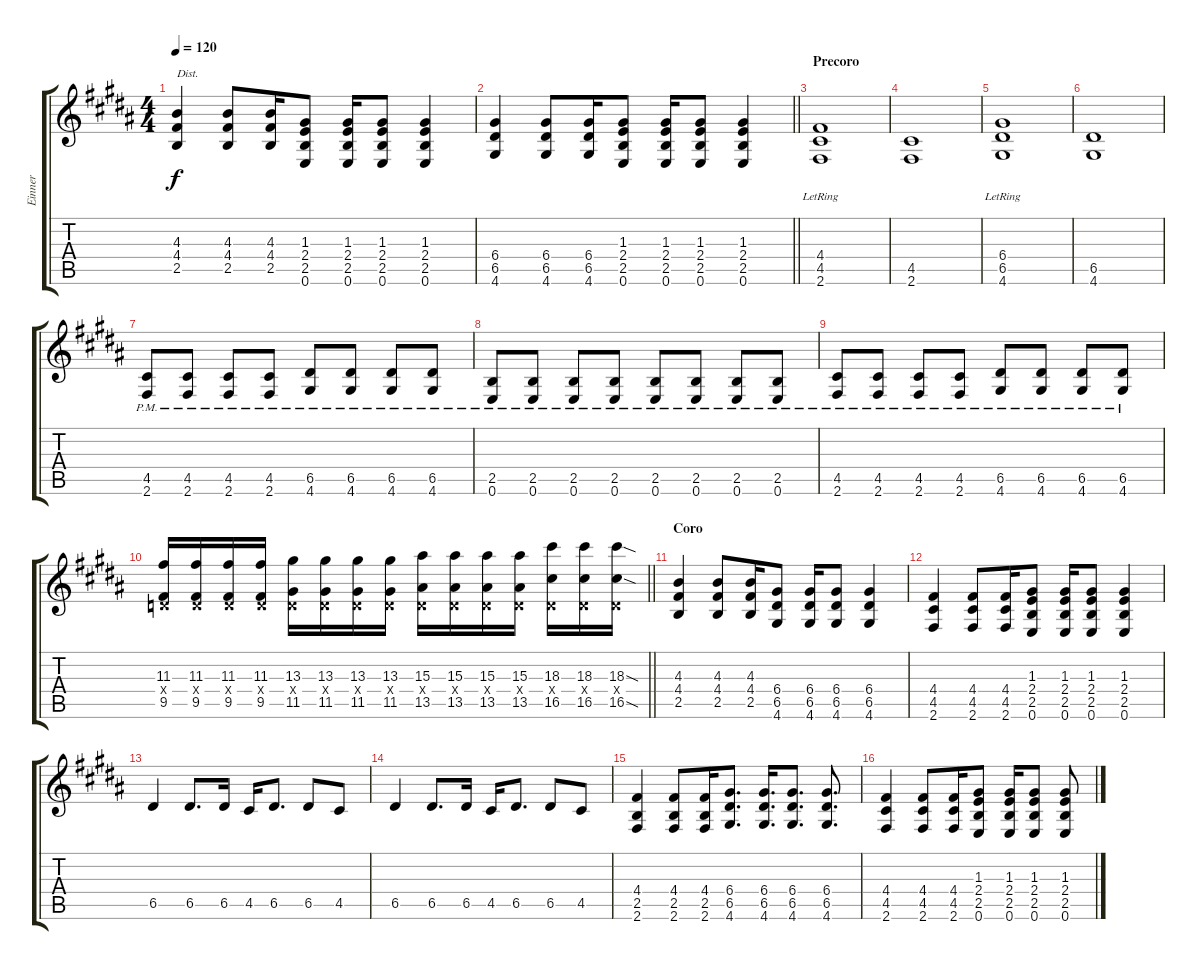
\track ("Einner" "Einner") {instrument acousticguitarsteel}
\staff {score tabs}
\tuning (E4 B3 G3 D3 A2 E2) {hide}
\ts (4 4)
\tempo 120
\clef g2
\ks b
(4.3 4.4 2.5).4{txt "Dist." dy f volume 13 instrument distortionguitar} (4.3 4.4 2.5).8 (4.3 4.4 2.5).16 (1.3 2.4 2.5 0.6).8 (1.3 2.4 2.5 0.6).16 (1.3 2.4 2.5 0.6).8 (1.3 2.4 2.5 0.6).4 |
\barLineRight lightlight
(6.4 6.5 4.6).4 (6.4 6.5 4.6).8 (6.4 6.5 4.6).16 (1.3 2.4 2.5 0.6).8 (1.3 2.4 2.5 0.6).16 (1.3 2.4 2.5 0.6).8 (1.3 2.4 2.5 0.6).4 |
\section ("" "Precoro")
(4.4{lr} 4.5 2.6).1 |
(4.5 2.6).1 |
(6.4{lr} 6.5 4.6).1 |
(6.5 4.6).1 |
(4.5{pm} 2.6{pm}).8 (4.5{pm} 2.6{pm}).8 (4.5{pm} 2.6{pm}).8 (4.5{pm} 2.6{pm}).8 (6.5{pm} 4.6{pm}).8 (6.5{pm} 4.6{pm}).8 (6.5{pm} 4.6{pm}).8 (6.5{pm} 4.6{pm}).8 |
(2.5{pm} 0.6{pm}).8 (2.5{pm} 0.6{pm}).8 (2.5{pm} 0.6{pm}).8 (2.5{pm} 0.6{pm}).8 (2.5{pm} 0.6{pm}).8 (2.5{pm} 0.6{pm}).8 (2.5{pm} 0.6{pm}).8 (2.5{pm} 0.6{pm}).8 |
(4.5{pm} 2.6{pm}).8 (4.5{pm} 2.6{pm}).8 (4.5{pm} 2.6{pm}).8 (4.5{pm} 2.6{pm}).8 (6.5{pm} 4.6{pm}).8 (6.5{pm} 4.6{pm}).8 (6.5{pm} 4.6{pm}).8 (6.5{pm} 4.6{pm}).8 |
\barLineRight lightlight
(11.3 0.4{x} 9.5).16 (11.3 0.4{x} 9.5).16 (11.3 0.4{x} 9.5).16 (11.3 0.4{x} 9.5).16 (13.3 0.4{x} 11.5).16 (13.3 0.4{x} 11.5).16 (13.3 0.4{x} 11.5).16 (13.3 0.4{x} 11.5).16 (15.3 0.4{x} 13.5).16 (15.3 0.4{x} 13.5).16 (15.3 0.4{x} 13.5).16 (15.3 0.4{x} 13.5).16 (18.3 0.4{x} 16.5).16 (18.3 0.4{x} 16.5).16 (18.3{sod} 0.4{x} 16.5{sod}).16 |
\section ("" "Coro")
(4.3 4.4 2.5).4 (4.3 4.4 2.5).8 (4.3 4.4 2.5).16 (6.4 6.5 4.6).8 (6.4 6.5 4.6).16 (6.4 6.5 4.6).8 (6.4 6.5 4.6).4 |
(4.4 4.5 2.6).4 (4.4 4.5 2.6).8 (4.4 4.5 2.6).16 (1.3 2.4 2.5 0.6).8 (1.3 2.4 2.5 0.6).16 (1.3 2.4 2.5 0.6).8 (1.3 2.4 2.5 0.6).4 |
6.5.4 6.5.8{d} 6.5.16 4.5.16 6.5.8{d} 6.5.8 4.5.8 |
6.5.4 6.5.8{d} 6.5.16 4.5.16 6.5.8{d} 6.5.8 4.5.8 |
(4.4 2.5 2.6).4 (4.4 2.5 2.6).8 (4.4 2.5 2.6).16 (6.4 6.5 4.6).8{d} (6.4 6.5 4.6).16{d} (6.4 6.5 4.6).8{d} (6.4 6.5 4.6).8{d} |
(4.4 4.5 2.6).4 (4.4 4.5 2.6).8 (4.4 4.5 2.6).16 (1.3 2.4 2.5 0.6).8 (1.3 2.4 2.5 0.6).16 (1.3 2.4 2.5 0.6).8 (1.3 2.4 2.5 0.6).8
